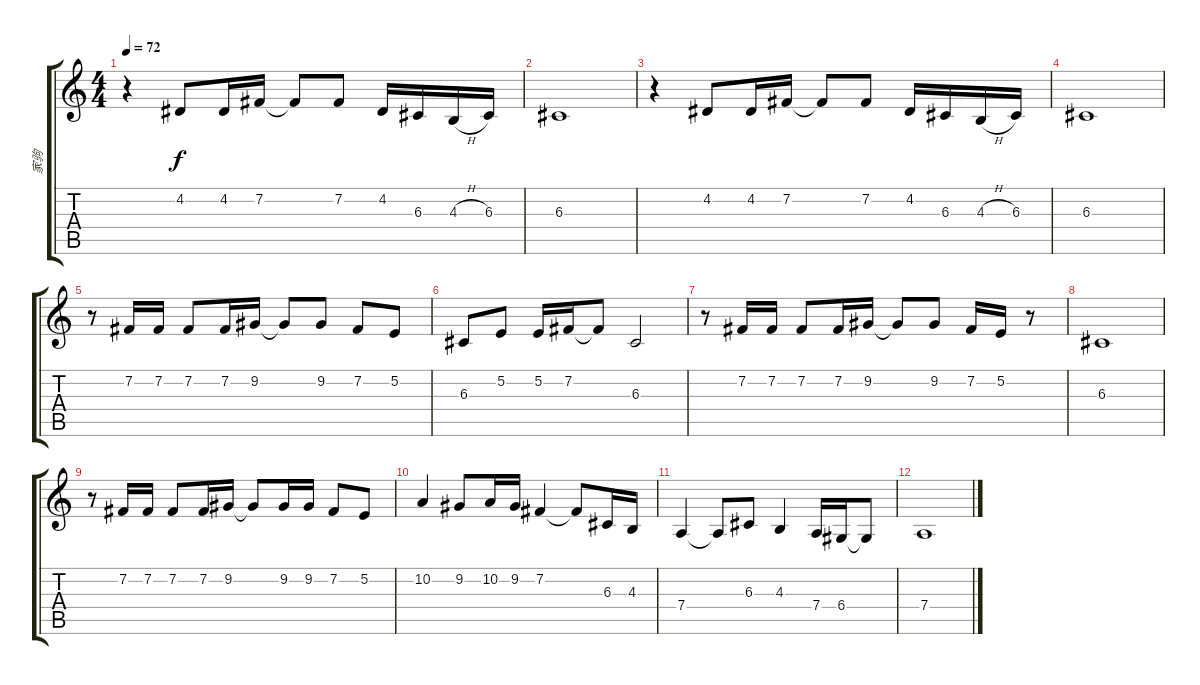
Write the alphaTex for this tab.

\track ("家驹" "家驹") {instrument choiraahs}
\staff {score tabs}
\tuning (E4 B3 G3 D3 A2 E2) {hide}
\ts (4 4)
\tempo 72
\clef g2
\ks c
r.4{dy f} 4.2.8 4.2.16 7.2.16 7.2{t}.8 7.2.8 4.2.16 6.3.16 4.3{h}.16 6.3.16 |
6.3.1 |
r.4 4.2.8 4.2.16 7.2.16 7.2{t}.8 7.2.8 4.2.16 6.3.16 4.3{h}.16 6.3.16 |
6.3.1 |
r.8 7.2.16 7.2.16 7.2.8 7.2.16 9.2.16 9.2{t}.8 9.2.8 7.2.8 5.2.8 |
6.3.8 5.2.8 5.2.16 7.2.16 7.2{t}.8 6.3.2 |
r.8 7.2.16 7.2.16 7.2.8 7.2.16 9.2.16 9.2{t}.8 9.2.8 7.2.16 5.2.16 r.8 |
6.3.1 |
r.8 7.2.16 7.2.16 7.2.8 7.2.16 9.2.16 9.2{t}.8 9.2.16 9.2.16 7.2.8 5.2.8 |
10.2.4 9.2.8 10.2.16 9.2.16 7.2.4 7.2{t}.8 6.3.16 4.3.16 |
7.4.4 7.4{t}.8 6.3.8 4.3.4 7.4.16 6.4.16 6.4{t}.8 |
7.4.1
